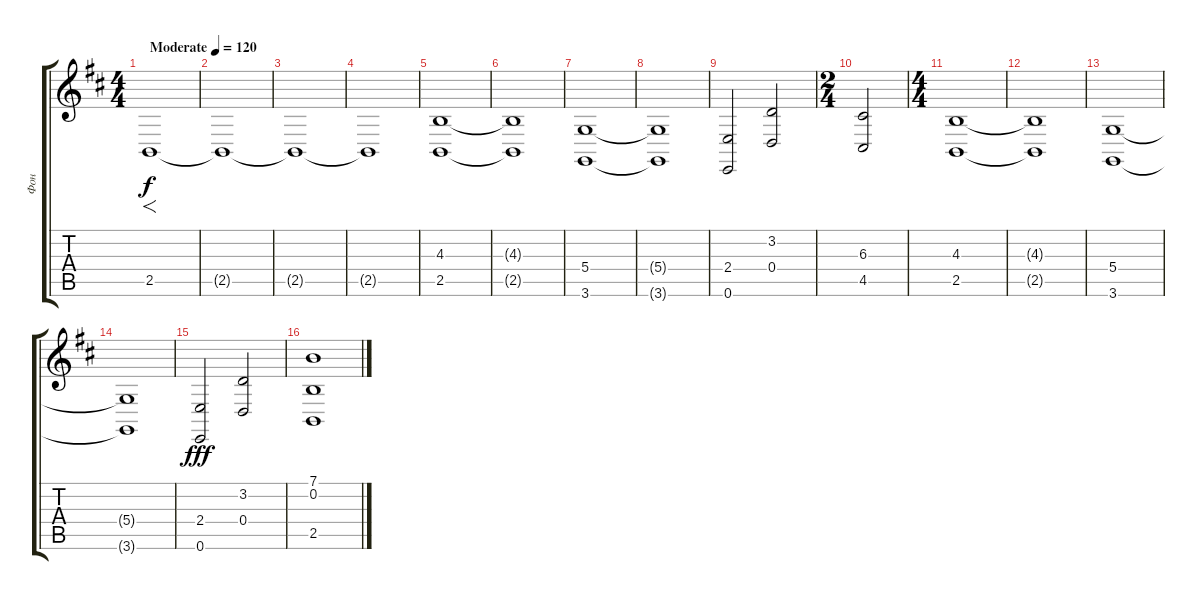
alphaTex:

\track ("Фон" "Фон") {instrument stringensemble1}
\staff {score tabs}
\tuning (E4 B3 G3 D3 A2 E2) {hide}
\ts (4 4)
\tempo (120 "Moderate")
\clef g2
\ks bminor
2.5.1{f dy f instrument stringensemble1} |
2.5{t}.1 |
2.5{t}.1 |
2.5{t}.1 |
\ks d
(4.3 2.5).1 |
(4.3{t} 2.5{t}).1 |
(5.4 3.6).1 |
(5.4{t} 3.6{t}).1 |
(2.4 0.6).2 (3.2 0.4).2 |
\ts (2 4)
(6.3 4.5).2 |
\ts (4 4)
(4.3 2.5).1 |
(4.3{t} 2.5{t}).1 |
(5.4 3.6).1 |
(5.4{t} 3.6{t}).1 |
(2.4 0.6).2{dy fff} (3.2 0.4).2 |
\ks bminor
(7.1 0.2 2.5).1
